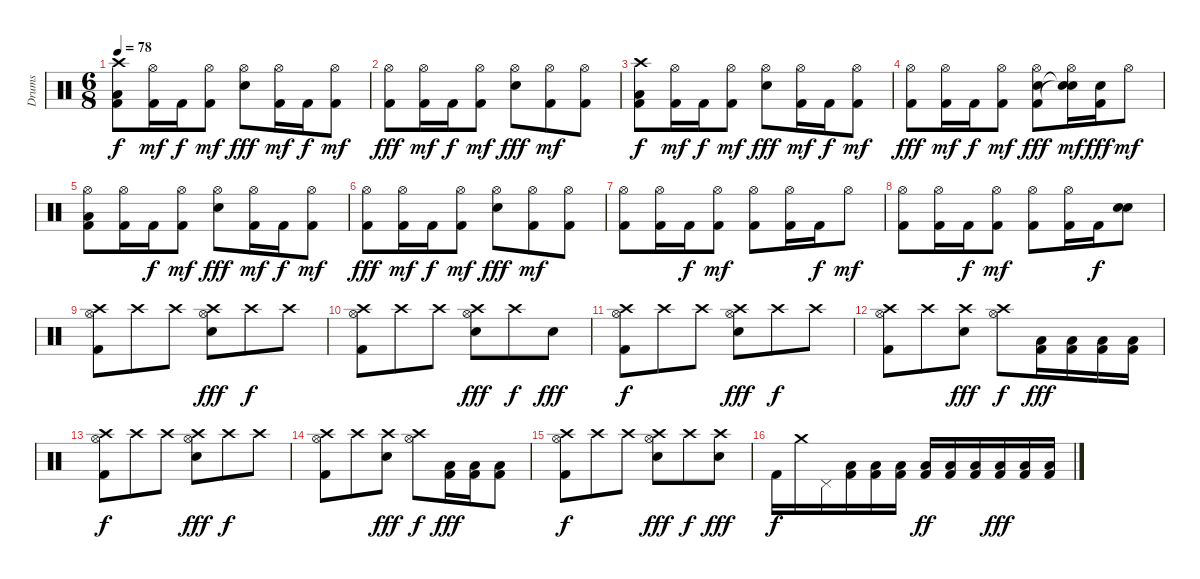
\track ("Drums" "Drums") {instrument percussion}
\staff {score}
\articulation defaults
\ts (6 8)
\tempo 78
\clef neutral
\ks c
("Crash high (hit)" "Low Floor Tom (hit)" "Kick (hit) 2").8{dy f} ("Hi-Hat (open)" "Kick (hit) 2").16{dy mf} "Kick (hit) 2".16{dy f} ("Hi-Hat (open)" "Kick (hit) 2").8{dy mf} ("Hi-Hat (open)" "Snare (hit) 2").8{dy fff} ("Hi-Hat (open)" "Kick (hit) 2").16{dy mf} "Kick (hit) 2".16{dy f} ("Hi-Hat (open)" "Kick (hit) 2").8{dy mf} |
("Hi-Hat (open)" "Kick (hit) 2").8{dy fff} ("Hi-Hat (open)" "Kick (hit) 2").16{dy mf} "Kick (hit) 2".16{dy f} ("Hi-Hat (open)" "Kick (hit) 2").8{dy mf} ("Hi-Hat (open)" "Snare (hit) 2").8{dy fff} ("Hi-Hat (open)" "Kick (hit) 2").8{dy mf} ("Hi-Hat (open)" "Kick (hit) 2").8 |
("Crash high (hit)" "Low Floor Tom (hit)" "Kick (hit) 2").8{dy f} ("Hi-Hat (open)" "Kick (hit) 2").16{dy mf} "Kick (hit) 2".16{dy f} ("Hi-Hat (open)" "Kick (hit) 2").8{dy mf} ("Hi-Hat (open)" "Snare (hit) 2").8{dy fff} ("Hi-Hat (open)" "Kick (hit) 2").16{dy mf} "Kick (hit) 2".16{dy f} ("Hi-Hat (open)" "Kick (hit) 2").8{dy mf} |
("Hi-Hat (open)" "Kick (hit) 2").8{dy fff} ("Hi-Hat (open)" "Kick (hit) 2").16{dy mf} "Kick (hit) 2".16{dy f} ("Hi-Hat (open)" "Kick (hit) 2").8{dy mf} ("Hi-Hat (open)" "Snare (hit) 2" "Kick (hit) 2").8{dy fff} ("Hi-Hat (open)" "Snare (hit)"{t} "Snare (hit)"{t}).16{dy mf} ("Snare (hit) 2" "Kick (hit) 2").16{dy fff} "Hi-Hat (open)".8{dy mf} |
("Hi-Hat (open)" "Low Floor Tom (hit)" "Kick (hit) 2").8 ("Hi-Hat (open)" "Kick (hit) 2").16 "Kick (hit) 2".16{dy f} ("Hi-Hat (open)" "Kick (hit) 2").8{dy mf} ("Hi-Hat (open)" "Snare (hit) 2").8{dy fff} ("Hi-Hat (open)" "Kick (hit) 2").16{dy mf} "Kick (hit) 2".16{dy f} ("Hi-Hat (open)" "Kick (hit) 2").8{dy mf} |
("Hi-Hat (open)" "Kick (hit) 2").8{dy fff} ("Hi-Hat (open)" "Kick (hit) 2").16{dy mf} "Kick (hit) 2".16{dy f} ("Hi-Hat (open)" "Kick (hit) 2").8{dy mf} ("Hi-Hat (open)" "Snare (hit) 2").8{dy fff} ("Hi-Hat (open)" "Kick (hit) 2").8{dy mf} ("Hi-Hat (open)" "Kick (hit) 2").8 |
("Hi-Hat (open)" "Kick (hit) 2").8 ("Hi-Hat (open)" "Kick (hit) 2").16 "Kick (hit) 2".16{dy f} ("Hi-Hat (open)" "Kick (hit) 2").8{dy mf} ("Hi-Hat (open)" "Kick (hit) 2").8 ("Hi-Hat (open)" "Kick (hit) 2").16 "Kick (hit) 2".16{dy f} "Hi-Hat (open)".8{dy mf} |
("Hi-Hat (open)" "Kick (hit) 2").8 ("Hi-Hat (open)" "Kick (hit) 2").16 "Kick (hit) 2".16{dy f} ("Hi-Hat (open)" "Kick (hit) 2").8{dy mf} ("Hi-Hat (open)" "Kick (hit) 2").8 ("Hi-Hat (open)" "Kick (hit) 2").16 "Kick (hit) 2".16{dy f} ("Snare (hit) 2" "Snare (hit) 2").8 |
("Crash high (hit)" "Hi-Hat (open)" "Kick (hit) 2").8 "Crash high (hit)".8 "Crash high (hit)".8 ("Crash high (hit)" "Hi-Hat (open)" "Snare (hit) 2").8{dy fff} "Crash high (hit)".8{dy f} "Crash high (hit)".8 |
("Crash high (hit)" "Hi-Hat (open)" "Kick (hit) 2").8 "Crash high (hit)".8 "Crash high (hit)".8 ("Crash high (hit)" "Hi-Hat (open)" "Snare (hit) 2").8{dy fff} "Crash high (hit)".8{dy f} "Snare (hit) 2".8{dy fff} |
("Crash high (hit)" "Hi-Hat (open)" "Kick (hit) 2").8{dy f} "Crash high (hit)".8 "Crash high (hit)".8 ("Crash high (hit)" "Hi-Hat (open)" "Snare (hit) 2").8{dy fff} "Crash high (hit)".8{dy f} "Crash high (hit)".8 |
("Crash high (hit)" "Hi-Hat (open)" "Kick (hit) 2").8 "Crash high (hit)".8 ("Crash high (hit)" "Snare (hit) 2").8{dy fff} ("Crash high (hit)" "Hi-Hat (open)").8{dy f} ("Low Tom (hit)" "Kick (hit) 2").16{dy fff} ("Low Tom (hit)" "Kick (hit) 2").16 ("Low Tom (hit)" "Kick (hit) 2").16 ("Low Tom (hit)" "Kick (hit) 2").16 |
("Crash high (hit)" "Hi-Hat (open)" "Kick (hit) 2").8{dy f} "Crash high (hit)".8 "Crash high (hit)".8 ("Crash high (hit)" "Hi-Hat (open)" "Snare (hit) 2").8{dy fff} "Crash high (hit)".8{dy f} "Crash high (hit)".8 |
("Crash high (hit)" "Hi-Hat (open)" "Kick (hit) 2").8 "Crash high (hit)".8 ("Crash high (hit)" "Snare (hit) 2").8{dy fff} ("Crash high (hit)" "Hi-Hat (open)").8{dy f} ("Low Tom (hit)" "Kick (hit) 2").16{dy fff} ("Low Tom (hit)" "Kick (hit) 2").16 ("Low Tom (hit)" "Kick (hit) 2").8 |
("Crash high (hit)" "Hi-Hat (open)" "Kick (hit) 2").8{dy f} "Crash high (hit)".8 "Crash high (hit)".8 ("Crash high (hit)" "Hi-Hat (open)" "Snare (hit) 2").8{dy fff} "Crash high (hit)".8{dy f} ("Crash high (hit)" "Snare (hit) 2").8{dy fff} |
"Kick (hit) 2".16{dy f} "Crash medium (hit)".16 "Pedal Hi-Hat (hit)".16 ("Low Tom (hit)" "Kick (hit) 2").16 ("Low Tom (hit)" "Kick (hit) 2").16 ("Low Tom (hit)" "Kick (hit) 2").16 ("Low Tom (hit)" "Kick (hit) 2").16{dy ff} ("Low Tom (hit)" "Kick (hit) 2").16 ("Low Tom (hit)" "Kick (hit) 2").16 ("Low Tom (hit)" "Kick (hit) 2").16{dy fff} ("Low Tom (hit)" "Kick (hit) 2").16 ("Low Tom (hit)" "Kick (hit) 2").16
